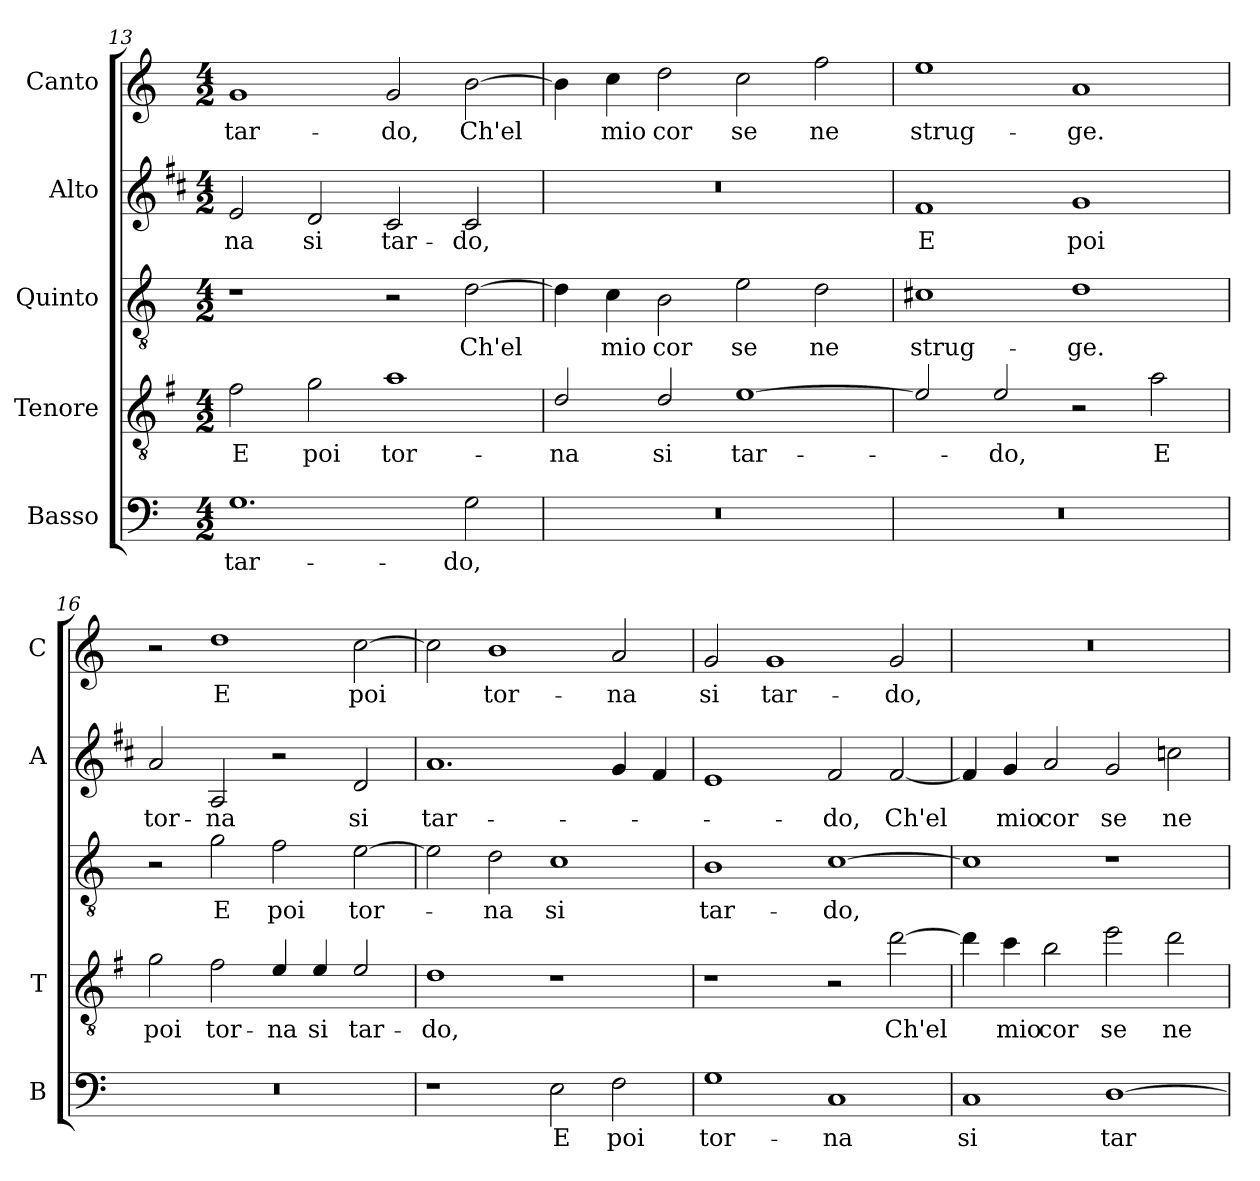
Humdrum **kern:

**kern	**text	**kern	**text	**kern	**text	**kern	**text	**kern	**text
*part5	*part5	*part4	*part4	*part3	*part3	*part2	*part2	*part1	*part1
*staff5	*staff5	*staff4	*staff4	*staff3	*staff3	*staff2	*staff2	*staff1	*staff1
*I"Basso	*	*I"Tenore	*	*I"Quinto	*	*I"Alto	*	*I"Canto	*
*I'B	*	*I'T	*	*	*	*I'A	*	*I'C	*
*clefF4	*	*clefGv2	*	*clefGv2	*	*clefG2	*	*clefG2	*
*	*	*ITrd4c7	*	*	*	*ITrd1c2	*	*	*
*k[]	*	*k[]	*	*k[]	*	*k[]	*	*k[]	*
*C:	*	*C:	*	*C:	*	*C:	*	*C:	*
*M4/2	*	*M4/2	*	*M4/2	*	*M4/2	*	*M4/2	*
=13	=13	=13	=13	=13	=13	=13	=13	=13	=13
!	!LO:LY:b	!	!LO:LY:b	!	!	!	!LO:LY:b	!	!LO:LY:b
1.G	tar-	2B\	E	1r	.	2d/	-na	1g	tar-
!	!	!	!LO:LY:b	!	!	!	!LO:LY:b	!	!
.	.	2c\	poi	.	.	2c/	si	.	.
!	!	!	!LO:LY:b	!	!	!	!LO:LY:b	!	!LO:LY:b
.	.	1d	tor-	2r	.	2B/	tar-	2g/	-do,
!	!LO:LY:b	!	!	!	!LO:LY:b	!	!LO:LY:b	!	!LO:LY:b
2G\	-do,	.	.	[2d\	Ch'el	2B/	-do,	[2b\	Ch'el
!!LO:LB:g=z
=14	=14	=14	=14	=14	=14	=14	=14	=14	=14
!	!	!	!LO:LY:b	!	!	!	!	!	!
0r	.	2G/	-na	4d\]	.	0r	.	4b\]	.
!	!	!	!	!	!LO:LY:b	!	!	!	!LO:LY:b
.	.	.	.	4c\	mio	.	.	4cc\	mio
!	!	!	!LO:LY:b	!	!LO:LY:b	!	!	!	!LO:LY:b
.	.	2G/	si	2B\	cor	.	.	2dd\	cor
!	!	!	!LO:LY:b	!	!LO:LY:b	!	!	!	!LO:LY:b
.	.	[1A	tar-	2e\	se	.	.	2cc\	se
!	!	!	!	!	!LO:LY:b	!	!	!	!LO:LY:b
.	.	.	.	2d\	ne	.	.	2ff\	ne
=15	=15	=15	=15	=15	=15	=15	=15	=15	=15
!	!	!	!	!	!LO:LY:b	!	!LO:LY:b	!	!LO:LY:b
0r	.	2A/]	.	1c#X	strug-	1e	E	1ee	strug-
!	!	!	!LO:LY:b	!	!	!	!	!	!
.	.	2A/	-do,	.	.	.	.	.	.
!	!	!	!	!	!LO:LY:b	!	!LO:LY:b	!	!LO:LY:b
.	.	2r	.	1d	-ge.	1f	poi	1a	-ge.
!	!	!	!LO:LY:b	!	!	!	!	!	!
.	.	2d\	E	.	.	.	.	.	.
=16	=16	=16	=16	=16	=16	=16	=16	=16	=16
!	!	!	!LO:LY:b	!	!	!	!LO:LY:b	!	!
0r	.	2c\	poi	2r	.	2g/	tor-	2r	.
!	!	!	!LO:LY:b	!	!LO:LY:b	!	!LO:LY:b	!	!LO:LY:b
.	.	2B\	tor-	2g\	E	2G/	-na	1dd	E
!	!	!	!LO:LY:b	!	!LO:LY:b	!	!	!	!
.	.	4A/	-na	2f\	poi	2r	.	.	.
!	!	!	!LO:LY:b	!	!	!	!	!	!
.	.	4A/	si	.	.	.	.	.	.
!	!	!	!LO:LY:b	!	!LO:LY:b	!	!LO:LY:b	!	!LO:LY:b
.	.	2A/	tar-	[2e\	tor-	2c/	si	[2cc\	poi
=17	=17	=17	=17	=17	=17	=17	=17	=17	=17
!	!	!	!LO:LY:b	!	!	!	!LO:LY:b	!	!
1r	.	1G	-do,	2e\]	.	1.g	tar-	2cc\]	.
!	!	!	!	!	!LO:LY:b	!	!	!	!LO:LY:b
.	.	.	.	2d\	-na	.	.	1b	tor-
!	!LO:LY:b	!	!	!	!LO:LY:b	!	!	!	!
2E\	E	1r	.	1c	si	.	.	.	.
!	!LO:LY:b	!	!	!	!	!	!	!	!LO:LY:b
2F\	poi	.	.	.	.	4f/	.	2a/	-na
.	.	.	.	.	.	4e/	.	.	.
=18	=18	=18	=18	=18	=18	=18	=18	=18	=18
!	!LO:LY:b	!	!	!	!LO:LY:b	!	!	!	!LO:LY:b
1G	tor-	1r	.	1B	tar-	1d	.	2g/	si
!	!	!	!	!	!	!	!	!	!LO:LY:b
.	.	.	.	.	.	.	.	1g	tar-
!	!LO:LY:b	!	!	!	!LO:LY:b	!	!LO:LY:b	!	!
1C	-na	2r	.	[1c	-do,	2e/	-do,	.	.
!	!	!	!LO:LY:b	!	!	!	!LO:LY:b	!	!LO:LY:b
.	.	[2g\	Ch'el	.	.	[2e/	Ch'el	2g/	-do,
=19	=19	=19	=19	=19	=19	=19	=19	=19	=19
!	!LO:LY:b	!	!	!	!	!	!	!	!
1C	si	4g\]	.	1c]	.	4e/]	.	0r	.
!	!	!	!LO:LY:b	!	!	!	!LO:LY:b	!	!
.	.	4f\	mio	.	.	4f/	mio	.	.
!	!	!	!LO:LY:b	!	!	!	!LO:LY:b	!	!
.	.	2e\	cor	.	.	2g/	cor	.	.
!	!LO:LY:b	!	!LO:LY:b	!	!	!	!LO:LY:b	!	!
[1D	tar-	2a\	se	1r	.	2f/	se	.	.
!	!	!	!LO:LY:b	!	!	!	!LO:LY:b	!	!
.	.	2g\	ne	.	.	2b-X\	ne	.	.
=	=	=	=	=	=	=	=	=	=
*-	*-	*-	*-	*-	*-	*-	*-	*-	*-
